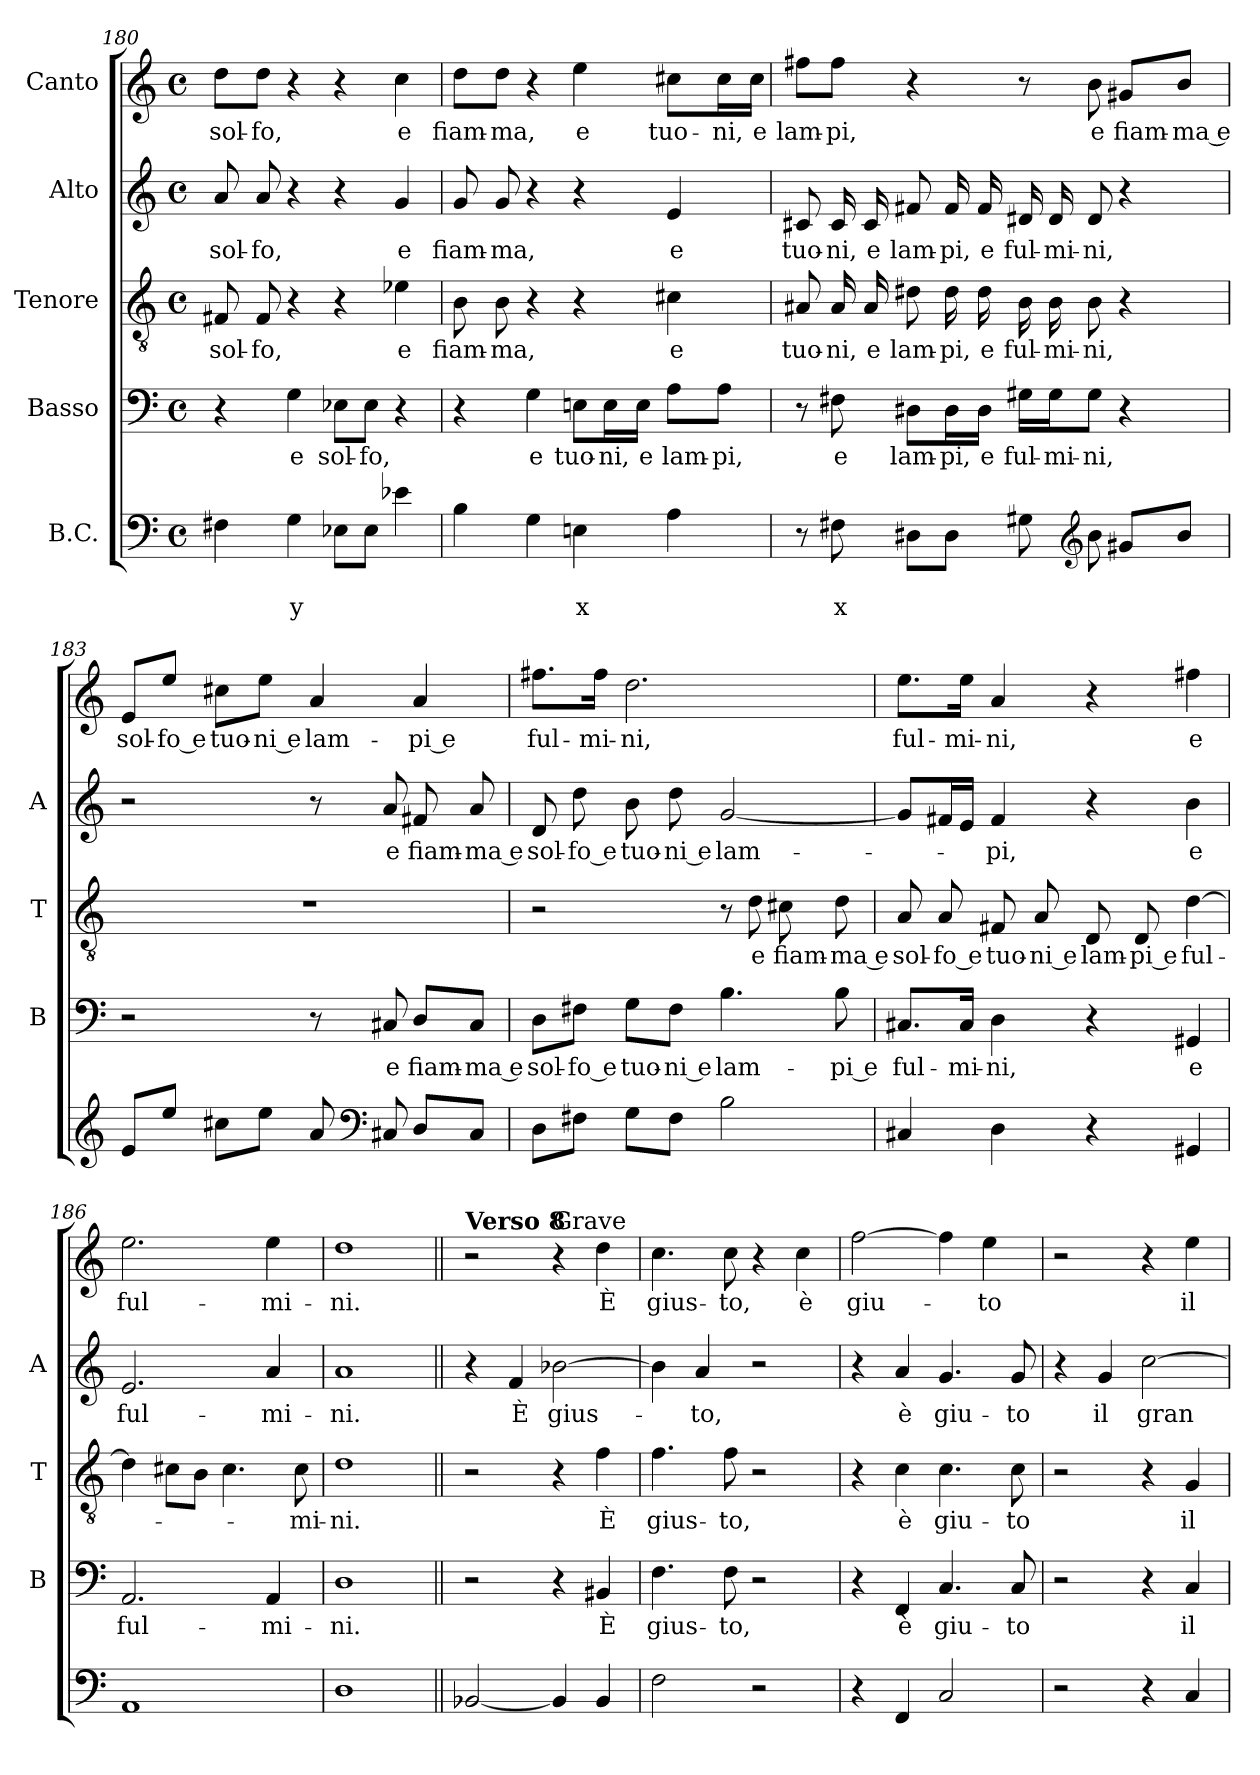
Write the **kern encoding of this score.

**kern	**text	**text	**kern	**text	**kern	**text	**kern	**text	**kern	**text
*part5	*part5	*part5	*part4	*part4	*part3	*part3	*part2	*part2	*part1	*part1
*staff5	*staff5	*staff5	*staff4	*staff4	*staff3	*staff3	*staff2	*staff2	*staff1	*staff1
*I"B.C.	*	*	*I"Basso	*	*I"Tenore	*	*I"Alto	*	*I"Canto	*
*	*	*	*I'B	*	*I'T	*	*I'A	*	*	*
*clefF4	*	*	*clefF4	*	*clefGv2	*	*clefG2	*	*clefG2	*
*k[]	*	*	*k[]	*	*k[]	*	*k[]	*	*k[]	*
*C:	*	*	*C:	*	*C:	*	*C:	*	*C:	*
*M4/4	*	*	*M4/4	*	*M4/4	*	*M4/4	*	*M4/4	*
*met(c)	*	*	*met(c)	*	*met(c)	*	*met(c)	*	*met(c)	*
=180	=180	=180	=180	=180	=180	=180	=180	=180	=180	=180
!	!	!	!	!	!	!LO:LY:b	!	!LO:LY:b	!	!LO:LY:b
4F#X\	.	.	4r	.	8F#X/	sol-	8a/	sol-	8dd\L	sol-
!	!	!	!	!	!	!LO:LY:b	!	!LO:LY:b	!	!LO:LY:b
.	.	.	.	.	8F#/	-fo,	8a/	-fo,	8dd\J	-fo,
!	!	!LO:LY:b	!	!LO:LY:b	!	!	!	!	!	!
4G\	.	y	4G\	e	4r	.	4r	.	4r	.
!	!	!	!	!LO:LY:b	!	!	!	!	!	!
8E-X\L	.	.	8E-X\L	sol-	4r	.	4r	.	4r	.
!	!	!	!	!LO:LY:b	!	!	!	!	!	!
8E-\J	.	.	8E-\J	-fo,	.	.	.	.	.	.
!	!	!	!	!	!	!LO:LY:b	!	!LO:LY:b	!	!LO:LY:b
4e-X\	.	.	4r	.	4e-X\	e	4g/	e	4cc\	e
!!LO:LB:g=z
=181	=181	=181	=181	=181	=181	=181	=181	=181	=181	=181
!	!	!	!	!	!	!LO:LY:b	!	!LO:LY:b	!	!LO:LY:b
4B\	.	.	4r	.	8B\	fiam-	8g/	fiam-	8dd\L	fiam-
!	!	!	!	!	!	!LO:LY:b	!	!LO:LY:b	!	!LO:LY:b
.	.	.	.	.	8B\	-ma,	8g/	-ma,	8dd\J	-ma,
!	!	!	!	!LO:LY:b	!	!	!	!	!	!
4G\	.	.	4G\	e	4r	.	4r	.	4r	.
!	!	!LO:LY:b	!	!LO:LY:b	!	!	!	!	!	!LO:LY:b
4Eni\	.	x	8Eni\L	tuo-	4r	.	4r	.	4ee\	e
!	!	!	!	!LO:LY:b	!	!	!	!	!	!
.	.	.	16E\L	-ni,	.	.	.	.	.	.
!	!	!	!	!LO:LY:b	!	!	!	!	!	!
.	.	.	16E\JJ	e	.	.	.	.	.	.
!	!	!	!	!LO:LY:b	!	!LO:LY:b	!	!LO:LY:b	!	!LO:LY:b
4A\	.	.	8A\L	lam-	4c#X\	e	4e/	e	8cc#X\L	tuo-
!	!	!	!	!LO:LY:b	!	!	!	!	!	!LO:LY:b
.	.	.	8A\J	-pi,	.	.	.	.	16cc#\L	-ni,
!	!	!	!	!	!	!	!	!	!	!LO:LY:b
.	.	.	.	.	.	.	.	.	16cc#\JJ	e
=182	=182	=182	=182	=182	=182	=182	=182	=182	=182	=182
!	!	!	!	!	!	!LO:LY:b	!	!LO:LY:b	!	!LO:LY:b
8r	.	.	8r	.	8A#X/	tuo-	8c#X/	tuo-	8ff#X\L	lam-
!	!	!LO:LY:b	!	!LO:LY:b	!	!LO:LY:b	!	!LO:LY:b	!	!LO:LY:b
8F#X\	.	x	8F#X\	e	16A#/	-ni,	16c#/	-ni,	8ff#\J	-pi,
!	!	!	!	!	!	!LO:LY:b	!	!LO:LY:b	!	!
.	.	.	.	.	16A#/	e	16c#/	e	.	.
!	!	!	!	!LO:LY:b	!	!LO:LY:b	!	!LO:LY:b	!	!
8D#X\L	.	.	8D#X\L	lam-	8d#X\	lam-	8f#X/	lam-	4r	.
!	!	!	!	!LO:LY:b	!	!LO:LY:b	!	!LO:LY:b	!	!
8D#\J	.	.	16D#\L	-pi,	16d#\	-pi,	16f#/	-pi,	.	.
!	!	!	!	!LO:LY:b	!	!LO:LY:b	!	!LO:LY:b	!	!
.	.	.	16D#\JJ	e	16d#\	e	16f#/	e	.	.
!	!	!	!	!LO:LY:b	!	!LO:LY:b	!	!LO:LY:b	!	!
8G#X\	.	.	16G#X\LL	ful-	16B\	ful-	16d#X/	ful-	8r	.
!	!	!	!	!LO:LY:b	!	!LO:LY:b	!	!LO:LY:b	!	!
.	.	.	16G#\J	-mi-	16B\	-mi-	16d#/	-mi-	.	.
*clefG2	*	*	*	*	*	*	*	*	*	*
!	!	!	!	!LO:LY:b	!	!LO:LY:b	!	!LO:LY:b	!	!LO:LY:b
8b\	.	.	8G#\J	-ni,	8B\	-ni,	8d#/	-ni,	8b\	e
!	!	!	!	!	!	!	!	!	!	!LO:LY:b
8g#X/L	.	.	4r	.	4r	.	4r	.	8g#X/L	fiam-
!	!	!	!	!	!	!	!	!	!	!LO:LY:b
8b/J	.	.	.	.	.	.	.	.	8b/J	-ma e
=183	=183	=183	=183	=183	=183	=183	=183	=183	=183	=183
!	!	!	!	!	!	!	!	!	!	!LO:LY:b
8e/L	.	.	2r	.	1r	.	2r	.	8e/L	sol-
!	!	!	!	!	!	!	!	!	!	!LO:LY:b
8ee/J	.	.	.	.	.	.	.	.	8ee/J	-fo e
!	!	!	!	!	!	!	!	!	!	!LO:LY:b
8cc#X\L	.	.	.	.	.	.	.	.	8cc#X\L	tuo-
!	!	!	!	!	!	!	!	!	!	!LO:LY:b
8ee\J	.	.	.	.	.	.	.	.	8ee\J	-ni e
!	!	!	!	!	!	!	!	!	!	!LO:LY:b
8a/	.	.	8r	.	.	.	8r	.	4a/	lam-
*clefF4	*	*	*	*	*	*	*	*	*	*
!	!	!	!	!LO:LY:b	!	!	!	!LO:LY:b	!	!
8C#X/	.	.	8C#X/	e	.	.	8a/	e	.	.
!	!	!	!	!LO:LY:b	!	!	!	!LO:LY:b	!	!LO:LY:b
8D/L	.	.	8D/L	fiam-	.	.	8f#X/	fiam-	4a/	-pi e
!	!	!	!	!LO:LY:b	!	!	!	!LO:LY:b	!	!
8C#/J	.	.	8C#/J	-ma e	.	.	8a/	-ma e	.	.
!!LO:PB:g=z
=184	=184	=184	=184	=184	=184	=184	=184	=184	=184	=184
!	!	!	!	!LO:LY:b	!	!	!	!LO:LY:b	!	!LO:LY:b
8D\L	.	.	8D\L	sol-	2r	.	8d/	sol-	8.ff#X\L	ful-
!	!	!	!	!LO:LY:b	!	!	!	!LO:LY:b	!	!
8F#X\J	.	.	8F#X\J	-fo e	.	.	8dd\	-fo e	.	.
!	!	!	!	!	!	!	!	!	!	!LO:LY:b
.	.	.	.	.	.	.	.	.	16ff#\Jk	-mi-
!	!	!	!	!LO:LY:b	!	!	!	!LO:LY:b	!	!LO:LY:b
8G\L	.	.	8G\L	tuo-	.	.	8b\	tuo-	2.dd\	-ni,
!	!	!	!	!LO:LY:b	!	!	!	!LO:LY:b	!	!
8F#\J	.	.	8F#\J	-ni e	.	.	8dd\	-ni e	.	.
!	!	!	!	!LO:LY:b	!	!	!	!LO:LY:b	!	!
2B\	.	.	4.B\	lam-	8r	.	[2g/	lam-	.	.
!	!	!	!	!	!	!LO:LY:b	!	!	!	!
.	.	.	.	.	8d\	e	.	.	.	.
!	!	!	!	!	!	!LO:LY:b	!	!	!	!
.	.	.	.	.	8c#X\	fiam-	.	.	.	.
!	!	!	!	!LO:LY:b	!	!LO:LY:b	!	!	!	!
.	.	.	8B\	-pi e	8d\	-ma e	.	.	.	.
=185	=185	=185	=185	=185	=185	=185	=185	=185	=185	=185
!	!	!	!	!LO:LY:b	!	!LO:LY:b	!	!	!	!LO:LY:b
4C#X/	.	.	8.C#X/L	ful-	8A/	sol-	8g/L]	.	8.ee\L	ful-
!	!	!	!	!	!	!LO:LY:b	!	!	!	!
.	.	.	.	.	8A/	-fo e	16f#X/L	.	.	.
!	!	!	!	!LO:LY:b	!	!	!	!	!	!LO:LY:b
.	.	.	16C#/Jk	-mi-	.	.	16e/JJ	.	16ee\Jk	-mi-
!	!	!	!	!LO:LY:b	!	!LO:LY:b	!	!LO:LY:b	!	!LO:LY:b
4D\	.	.	4D\	-ni,	8F#X/	tuo-	4f#/	-pi,	4a/	-ni,
!	!	!	!	!	!	!LO:LY:b	!	!	!	!
.	.	.	.	.	8A/	-ni e	.	.	.	.
!	!	!	!	!	!	!LO:LY:b	!	!	!	!
4r	.	.	4r	.	8D/	lam-	4r	.	4r	.
!	!	!	!	!	!	!LO:LY:b	!	!	!	!
.	.	.	.	.	8D/	-pi e	.	.	.	.
!	!	!	!	!LO:LY:b	!	!LO:LY:b	!	!LO:LY:b	!	!LO:LY:b
4GG#X/	.	.	4GG#X/	e	[4d\	ful-	4b\	e	4ff#X\	e
=186	=186	=186	=186	=186	=186	=186	=186	=186	=186	=186
!	!	!	!	!LO:LY:b	!	!	!	!LO:LY:b	!	!LO:LY:b
1AA	.	.	2.AA/	ful-	4d\]	.	2.e/	ful-	2.ee\	ful-
.	.	.	.	.	8c#X\L	.	.	.	.	.
.	.	.	.	.	8B\J	.	.	.	.	.
.	.	.	.	.	4.c#\	.	.	.	.	.
!	!	!	!	!LO:LY:b	!	!	!	!LO:LY:b	!	!LO:LY:b
.	.	.	4AA/	-mi-	.	.	4a/	-mi-	4ee\	-mi-
!	!	!	!	!	!	!LO:LY:b	!	!	!	!
.	.	.	.	.	8c#\	-mi-	.	.	.	.
=187	=187	=187	=187	=187	=187	=187	=187	=187	=187	=187
!	!	!	!	!LO:LY:b	!	!LO:LY:b	!	!LO:LY:b	!	!LO:LY:b
1D	.	.	1D	-ni.	1d	-ni.	1a	-ni.	1dd	-ni.
!!LO:LB:g=z
=188||	=188||	=188||	=188||	=188||	=188||	=188||	=188||	=188||	=188||	=188||
!	!	!	!	!	!	!	!	!	!LO:TX:a:B:t=Verso 8	!
[2BB-X/	.	.	2r	.	2r	.	4r	.	2r	.
!	!	!	!	!	!	!	!	!LO:LY:b	!	!
.	.	.	.	.	.	.	4f/	È	.	.
!	!	!	!	!	!	!	!	!	!LO:TX:a:t=Grave	!
!	!	!	!	!	!	!	!	!LO:LY:b	!	!
4BB-/]	.	.	4r	.	4r	.	[2b-X\	gius-	4r	.
!	!	!	!	!LO:LY:b	!	!LO:LY:b	!	!	!	!LO:LY:b
4BB-/	.	.	4BB#X/	È	4f\	È	.	.	4dd\	È
=189	=189	=189	=189	=189	=189	=189	=189	=189	=189	=189
!	!	!	!	!LO:LY:b	!	!LO:LY:b	!	!	!	!LO:LY:b
2F\	.	.	4.F\	gius-	4.f\	gius-	4b-\]	.	4.cc\	gius-
!	!	!	!	!	!	!	!	!LO:LY:b	!	!
.	.	.	.	.	.	.	4a/	-to,	.	.
!	!	!	!	!LO:LY:b	!	!LO:LY:b	!	!	!	!LO:LY:b
.	.	.	8F\	-to,	8f\	-to,	.	.	8cc\	-to,
2r	.	.	2r	.	2r	.	2r	.	4r	.
!	!	!	!	!	!	!	!	!	!	!LO:LY:b
.	.	.	.	.	.	.	.	.	4cc\	è
=190	=190	=190	=190	=190	=190	=190	=190	=190	=190	=190
!	!	!	!	!	!	!	!	!	!	!LO:LY:b
4r	.	.	4r	.	4r	.	4r	.	[2ff\	giu-
!	!	!	!	!LO:LY:b	!	!LO:LY:b	!	!LO:LY:b	!	!
4FF/	.	.	4FF/	è	4c\	è	4a/	è	.	.
!	!	!	!	!LO:LY:b	!	!LO:LY:b	!	!LO:LY:b	!	!
2C/	.	.	4.C/	giu-	4.c\	giu-	4.g/	giu-	4ff\]	.
!	!	!	!	!	!	!	!	!	!	!LO:LY:b
.	.	.	.	.	.	.	.	.	4ee\	-to
!	!	!	!	!LO:LY:b	!	!LO:LY:b	!	!LO:LY:b	!	!
.	.	.	8C/	-to	8c\	-to	8g/	-to	.	.
=191	=191	=191	=191	=191	=191	=191	=191	=191	=191	=191
2r	.	.	2r	.	2r	.	4r	.	2r	.
!	!	!	!	!	!	!	!	!LO:LY:b	!	!
.	.	.	.	.	.	.	4g/	il	.	.
!	!	!	!	!	!	!	!	!LO:LY:b	!	!
4r	.	.	4r	.	4r	.	[2cc\	gran-	4r	.
!	!	!	!	!LO:LY:b	!	!LO:LY:b	!	!	!	!LO:LY:b
4C/	.	.	4C/	il	4G/	il	.	.	4ee\	il
=	=	=	=	=	=	=	=	=	=	=
*-	*-	*-	*-	*-	*-	*-	*-	*-	*-	*-
